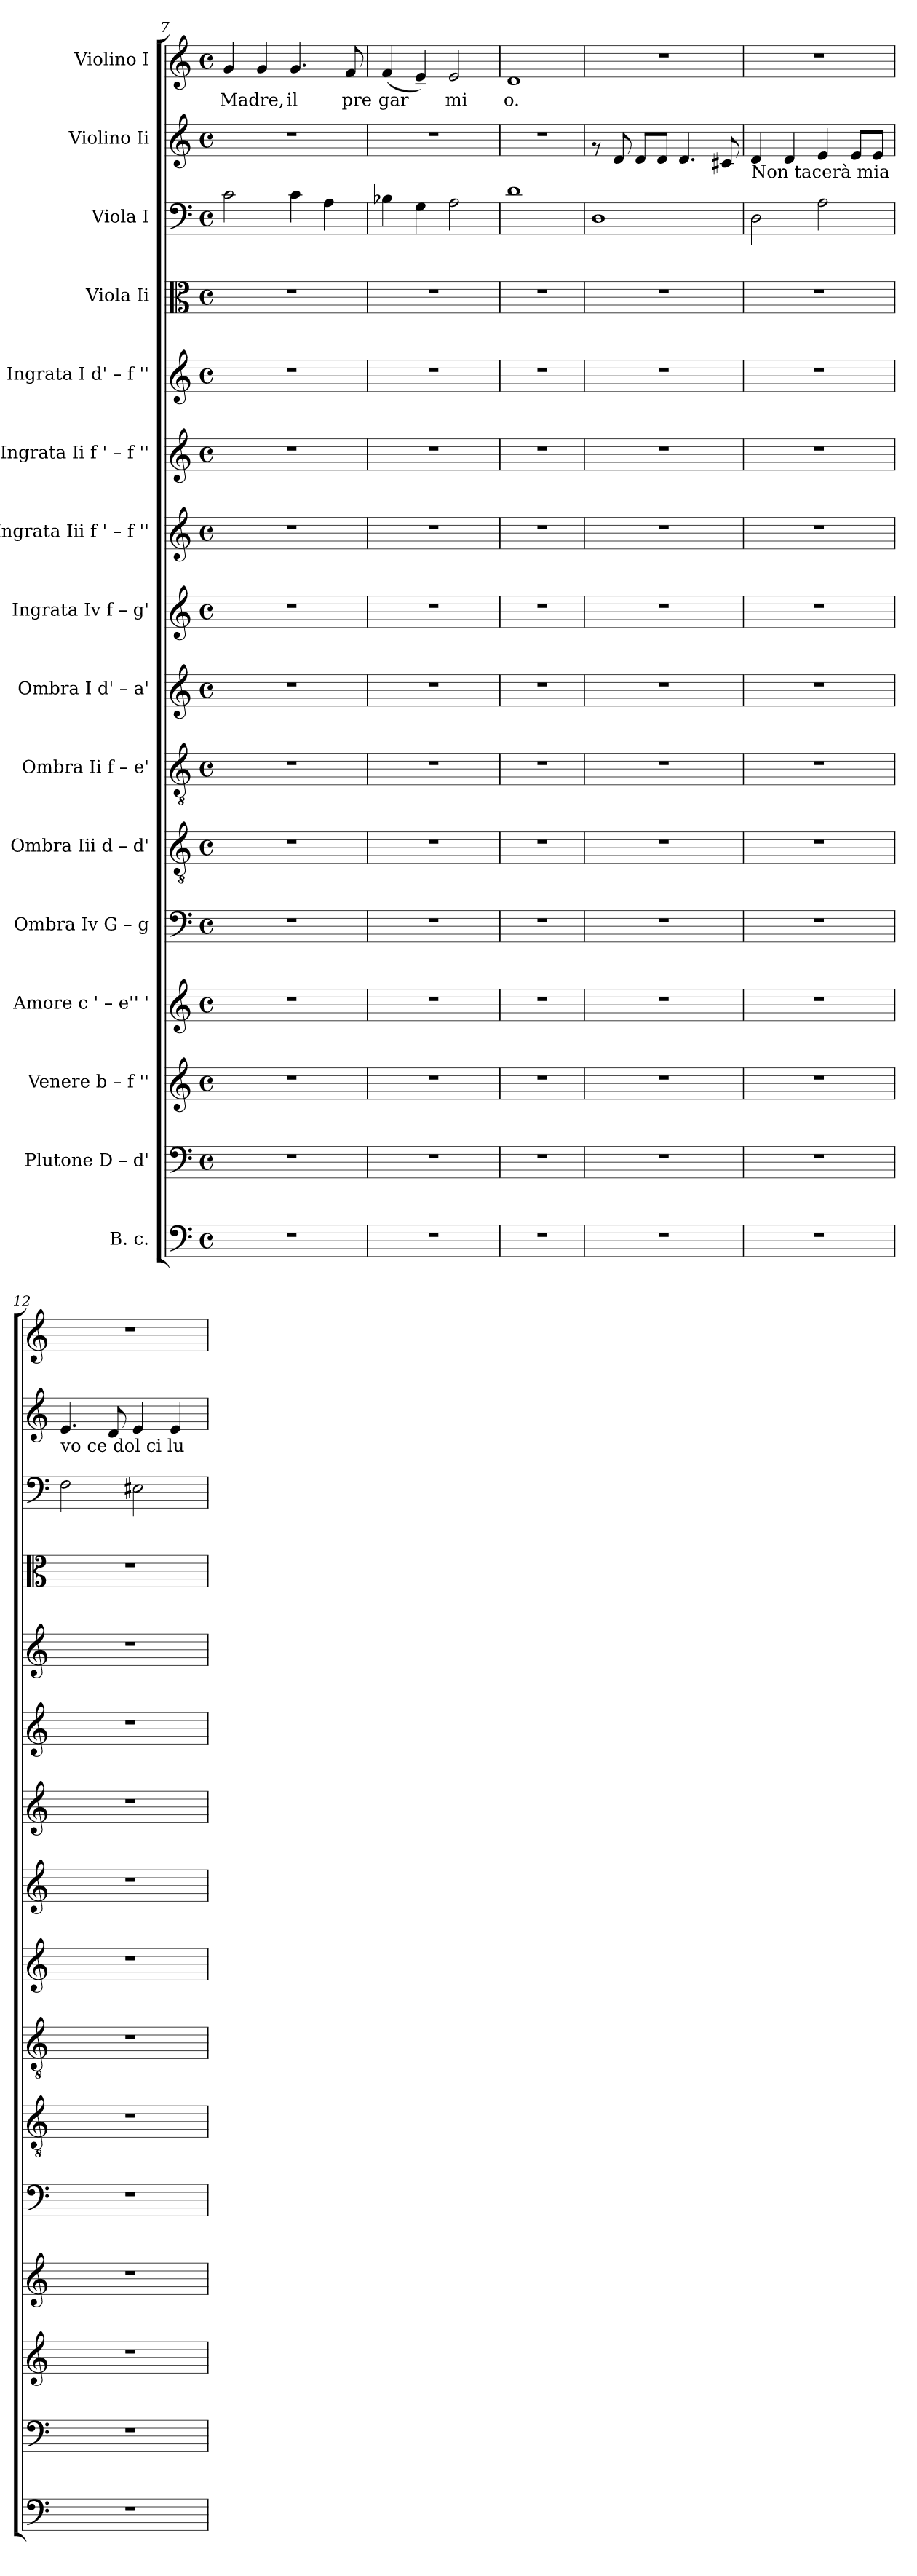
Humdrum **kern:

**kern	**kern	**kern	**kern	**kern	**kern	**kern	**kern	**kern	**kern	**kern	**kern	**kern	**kern	**kern	**kern	**text
*part16	*part15	*part14	*part13	*part12	*part11	*part10	*part9	*part8	*part7	*part6	*part5	*part4	*part3	*part2	*part1	*part1
*staff16	*staff15	*staff14	*staff13	*staff12	*staff11	*staff10	*staff9	*staff8	*staff7	*staff6	*staff5	*staff4	*staff3	*staff2	*staff1	*staff1
*I"B. c.	*I"Plutone  D – d'	*I"Venere  b – f ''	*I"Amore  c ' – e''  '	*I"Ombra Iv  G – g	*I"Ombra Iii  d – d'	*I"Ombra Ii  f – e'	*I"Ombra I  d' – a'	*I"Ingrata Iv  f – g'	*I"Ingrata Iii  f ' – f ''	*I"Ingrata Ii  f ' – f ''	*I"Ingrata I  d' – f ''	*I"Viola Ii	*I"Viola I	*I"Violino Ii	*I"Violino I	*
*clefF4	*clefF4	*clefG2	*clefG2	*clefF4	*clefGv2	*clefGv2	*clefG2	*clefG2	*clefG2	*clefG2	*clefG2	*clefC3	*clefF4	*clefG2	*clefG2	*
*k[]	*k[]	*k[]	*k[]	*k[]	*k[]	*k[]	*k[]	*k[]	*k[]	*k[]	*k[]	*k[]	*k[]	*k[]	*k[]	*
*C:	*C:	*C:	*C:	*C:	*C:	*C:	*C:	*C:	*C:	*C:	*C:	*C:	*C:	*C:	*C:	*
*M4/4	*M4/4	*M4/4	*M4/4	*M4/4	*M4/4	*M4/4	*M4/4	*M4/4	*M4/4	*M4/4	*M4/4	*M4/4	*M4/4	*M4/4	*M4/4	*
*met(c)	*met(c)	*met(c)	*met(c)	*met(c)	*met(c)	*met(c)	*met(c)	*met(c)	*met(c)	*met(c)	*met(c)	*met(c)	*met(c)	*met(c)	*met(c)	*
=7	=7	=7	=7	=7	=7	=7	=7	=7	=7	=7	=7	=7	=7	=7	=7	=7
!	!	!	!	!	!	!	!	!	!	!	!	!	!	!	!	!LO:LY:b:cj
1r	1r	1r	1r	1r	1r	1r	1r	1r	1r	1r	1r	1r	2c\	1r	4g/	Madre,
!	!	!	!	!	!	!	!	!	!	!	!	!	!	!	!	!LO:LY:b:cj
.	.	.	.	.	.	.	.	.	.	.	.	.	.	.	4g/	.
!	!	!	!	!	!	!	!	!	!	!	!	!	!	!	!	!LO:LY:b:cj
.	.	.	.	.	.	.	.	.	.	.	.	.	4c\	.	4.g/	il
.	.	.	.	.	.	.	.	.	.	.	.	.	4A\	.	.	.
!	!	!	!	!	!	!	!	!	!	!	!	!	!	!	!	!LO:LY:b:cj
.	.	.	.	.	.	.	.	.	.	.	.	.	.	.	8f/	pre
=8	=8	=8	=8	=8	=8	=8	=8	=8	=8	=8	=8	=8	=8	=8	=8	=8
!	!	!	!	!	!	!	!	!	!	!	!	!	!	!	!	!LO:LY:b:cj
1r	1r	1r	1r	1r	1r	1r	1r	1r	1r	1r	1r	1r	4B-X\	1r	(<4f/	gar
!	!	!	!	!	!	!	!	!	!	!	!	!	!	!	!	!LO:LY:b:cj
.	.	.	.	.	.	.	.	.	.	.	.	.	4G\	.	4e~</)	.
!	!	!	!	!	!	!	!	!	!	!	!	!	!	!	!	!LO:LY:b:cj
.	.	.	.	.	.	.	.	.	.	.	.	.	2A\	.	2e/	mi
=9	=9	=9	=9	=9	=9	=9	=9	=9	=9	=9	=9	=9	=9	=9	=9	=9
!	!	!	!	!	!	!	!	!	!	!	!	!	!	!	!	!LO:LY:b:cj
1r	1r	1r	1r	1r	1r	1r	1r	1r	1r	1r	1r	1r	1d	1r	1d	o.
=10	=10	=10	=10	=10	=10	=10	=10	=10	=10	=10	=10	=10	=10	=10	=10	=10
1r	1r	1r	1r	1r	1r	1r	1r	1r	1r	1r	1r	1r	1D	8rf	1r	.
.	.	.	.	.	.	.	.	.	.	.	.	.	.	8d/	.	.
.	.	.	.	.	.	.	.	.	.	.	.	.	.	8d/L	.	.
.	.	.	.	.	.	.	.	.	.	.	.	.	.	8d/J	.	.
.	.	.	.	.	.	.	.	.	.	.	.	.	.	4.d/	.	.
.	.	.	.	.	.	.	.	.	.	.	.	.	.	8c#X/	.	.
=11	=11	=11	=11	=11	=11	=11	=11	=11	=11	=11	=11	=11	=11	=11	=11	=11
!	!	!	!	!	!	!	!	!	!	!	!	!	!	!LO:TX:b:t=Non tacerà mia	!	!
1r	1r	1r	1r	1r	1r	1r	1r	1r	1r	1r	1r	1r	2D\	4d/	1r	.
.	.	.	.	.	.	.	.	.	.	.	.	.	.	4d/	.	.
.	.	.	.	.	.	.	.	.	.	.	.	.	2A\	4e/	.	.
.	.	.	.	.	.	.	.	.	.	.	.	.	.	8e/L	.	.
.	.	.	.	.	.	.	.	.	.	.	.	.	.	8e/J	.	.
=12	=12	=12	=12	=12	=12	=12	=12	=12	=12	=12	=12	=12	=12	=12	=12	=12
!	!	!	!	!	!	!	!	!	!	!	!	!	!	!LO:TX:b:t=vo ce dol ci lu	!	!
1r	1r	1r	1r	1r	1r	1r	1r	1r	1r	1r	1r	1r	2F\	4.e/	1r	.
.	.	.	.	.	.	.	.	.	.	.	.	.	.	8d/	.	.
.	.	.	.	.	.	.	.	.	.	.	.	.	2E#\	4e/	.	.
.	.	.	.	.	.	.	.	.	.	.	.	.	.	4e/	.	.
=	=	=	=	=	=	=	=	=	=	=	=	=	=	=	=	=
*-	*-	*-	*-	*-	*-	*-	*-	*-	*-	*-	*-	*-	*-	*-	*-	*-
